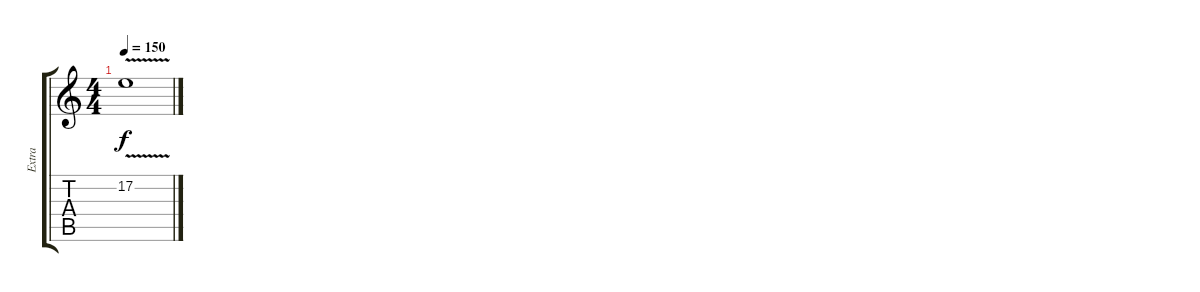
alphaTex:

\track ("Extra" "Extra") {instrument lead2sawtooth}
\staff {score tabs}
\tuning (E4 B3 G3 D3 A2 E2) {hide}
\ts (4 4)
\tempo 150
\clef g2
\ks c
17.2{v t}.1{dy f}
